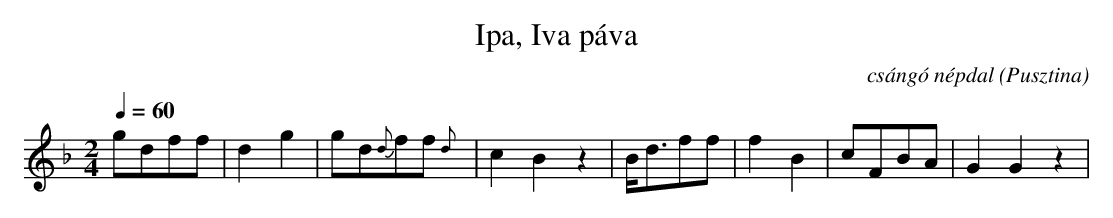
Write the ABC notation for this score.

X:1
T:Ipa, Iva páva
C:csángó népdal (Pusztina)
M:2/4
L:1/4
Q:1/4=60
K:F
g/2d/2f/2f/2 | d g | g/2d/2{d}f/2f/2{d}| c B z |\
B/2<d/2f/2f/2 | f B | c/2F/2B/2A/2 |G G z |
